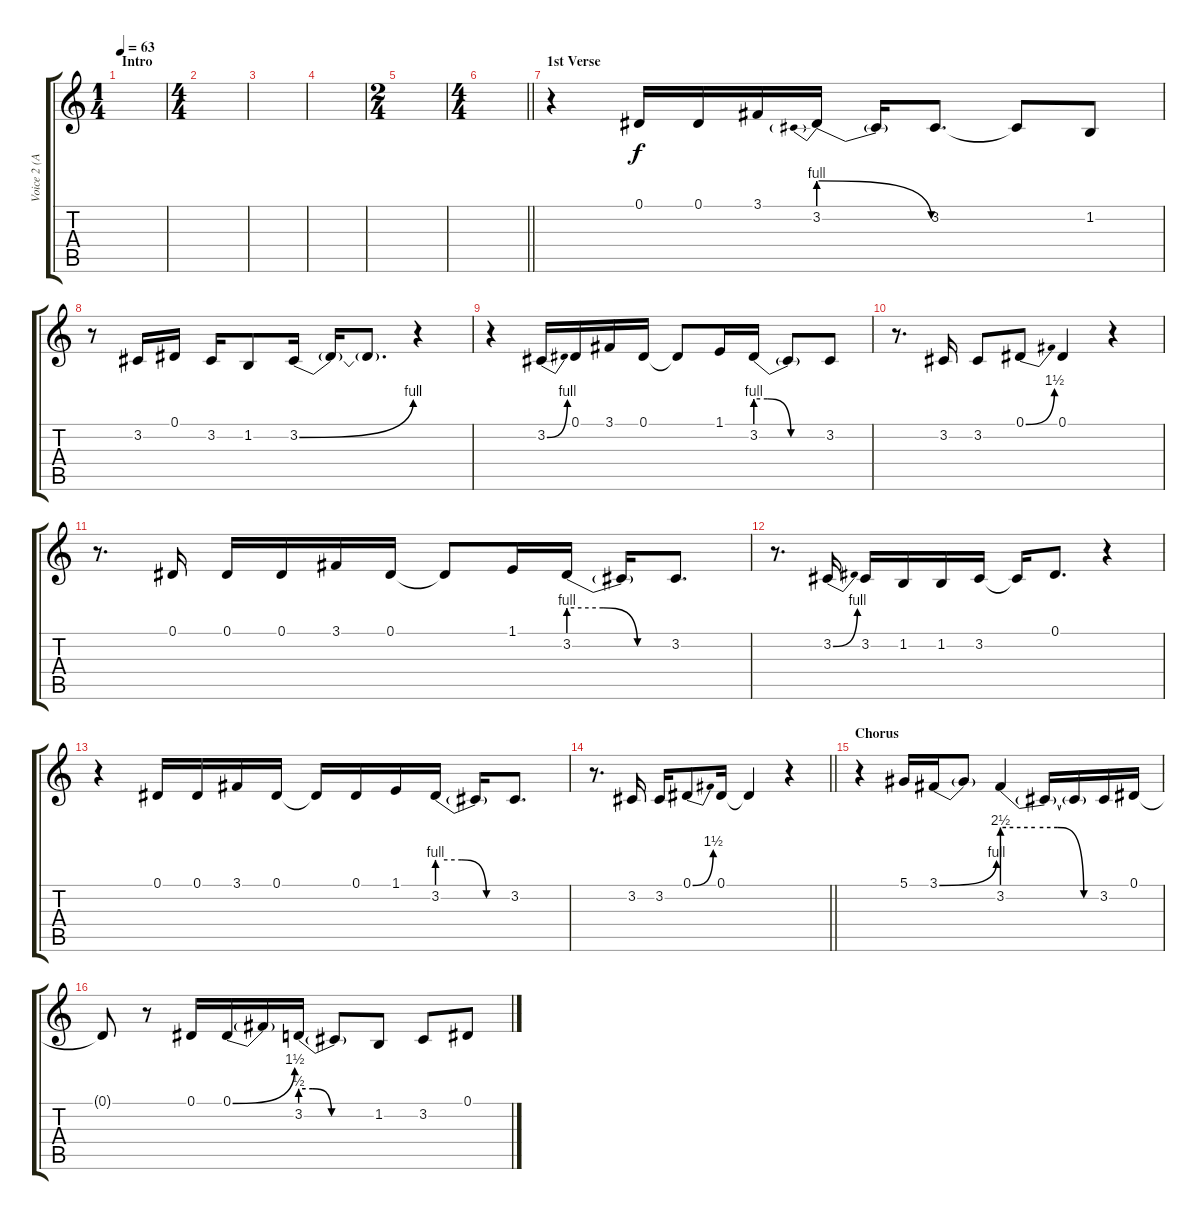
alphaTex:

\track ("Voice 2 (Axl)" "Voice 2 (A") {instrument lead2sawtooth}
\staff {score tabs}
\tuning (Eb4 Bb3 Gb3 Db3 Ab2 Eb2) {hide}
\ts (1 4)
\section ("" "Intro")
\tempo 63
\clef g2
\ks c
|
\ts (4 4)
|
|
|
\ts (2 4)
|
\ts (4 4)
\barLineRight lightlight
|
\section ("" "1st Verse")
r.4 0.1.16 0.1.16 3.1.16 3.2{be (prebendrelease 0 4 60 0)}.16 3.2{t}.16 3.2.8{d} 3.2{t}.8 1.2.8 |
r.8 3.2.16 0.1.16 3.2.16 1.2.8 3.2{be (bend 0 0 60 4)}.16 3.2{t}.16 3.2{t}.8{d} r.4 |
r.4 3.2{be (bend 0 0 60 4)}.16 0.1.16 3.1.16 0.1.16 0.1{t}.8 1.1.16 3.2{be (custom 0 4 10 4 30 0 40 0 60 0)}.16 3.2{t}.8 3.2.8 |
r.8{d} 3.2.16 3.2.8 0.1{be (bend 0 0 60 6)}.8 0.1.4 r.4 |
r.8{d} 0.1.16 0.1.16 0.1.16 3.1.16 0.1.16 0.1{t}.8 1.1.16 3.2{be (custom 0 4 20 4 40 0 60 0)}.16 3.2{t}.16 3.2.8{d} |
r.8{d} 3.2{be (bend 0 0 60 4)}.16 3.2.16 1.2.16 1.2.16 3.2.16 3.2{t}.16 0.1.8{d} r.4 |
r.4 0.1.16 0.1.16 3.1.16 0.1.16 0.1{t}.16 0.1.16 1.1.16 3.2{be (custom 0 4 20 4 40 0 60 0)}.16 3.2{t}.16 3.2.8{d} |
\barLineRight lightlight
r.8{d} 3.2.16 3.2.16 0.1{be (bend 0 0 60 6)}.8 0.1.16 0.1{t}.4 r.4 |
\section ("" "Chorus")
r.4 5.1.16 3.1{be (bend 0 0 60 4)}.16 3.1{t}.8 3.2{be (custom 0 10 20 10 34 10 50 0 60 0)}.4 3.2{t}.16 3.2{t}.16 3.2.16 0.1.16 |
0.1{t}.8 r.8 0.1.16 0.1{be (bend 0 0 60 6)}.16 0.1{t}.16 3.2{be (custom 0 2 10 2 25 0 40 0 60 0)}.16 3.2{t}.8 1.2.8 3.2.8 0.1.8
